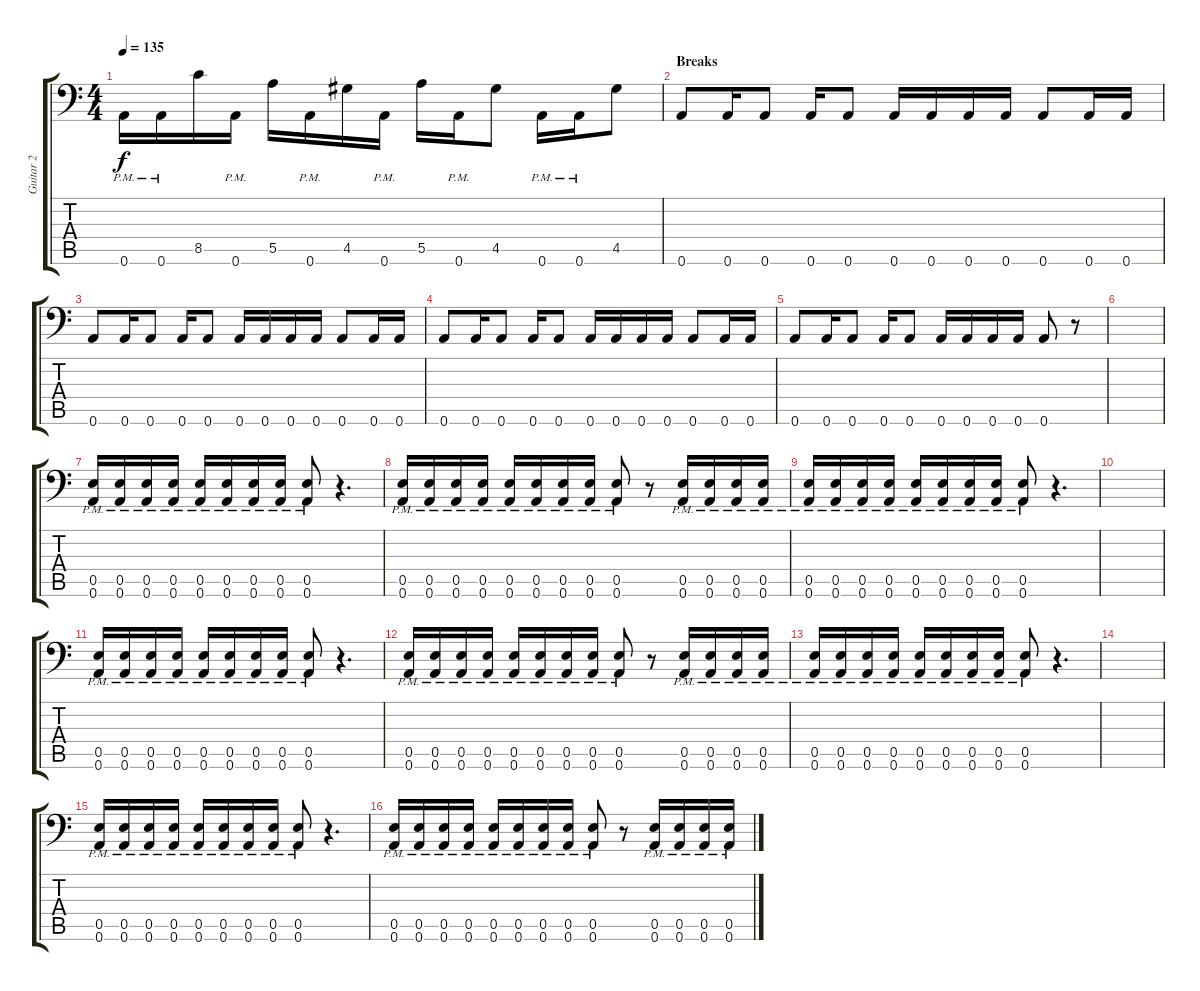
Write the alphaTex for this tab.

\track ("Guitar 2" "Guitar 2") {instrument distortionguitar}
\staff {score tabs}
\tuning (B3 Gb3 D3 A2 E2 A1) {hide}
\ts (4 4)
\tempo 135
\clef f4
\ks c
0.6{pm}.16{dy f} 0.6{pm}.16 8.5.16 0.6{pm}.16 5.5.16 0.6{pm}.16 4.5.16 0.6{pm}.16 5.5.16 0.6{pm}.16 4.5.8 0.6{pm}.16 0.6{pm}.16 4.5.8 |
\section ("" "Breaks")
0.6.8 0.6.16 0.6.8 0.6.16 0.6.8 0.6.16 0.6.16 0.6.16 0.6.16 0.6.8 0.6.16 0.6.16 |
0.6.8 0.6.16 0.6.8 0.6.16 0.6.8 0.6.16 0.6.16 0.6.16 0.6.16 0.6.8 0.6.16 0.6.16 |
0.6.8 0.6.16 0.6.8 0.6.16 0.6.8 0.6.16 0.6.16 0.6.16 0.6.16 0.6.8 0.6.16 0.6.16 |
0.6.8 0.6.16 0.6.8 0.6.16 0.6.8 0.6.16 0.6.16 0.6.16 0.6.16 0.6.8 r.8 |
|
(0.5{pm} 0.6{pm}).16 (0.5{pm} 0.6{pm}).16 (0.5{pm} 0.6{pm}).16 (0.5{pm} 0.6{pm}).16 (0.5{pm} 0.6{pm}).16 (0.5{pm} 0.6{pm}).16 (0.5{pm} 0.6{pm}).16 (0.5{pm} 0.6{pm}).16 (0.5{pm} 0.6{pm}).8 r.4{d} |
(0.5{pm} 0.6{pm}).16 (0.5{pm} 0.6{pm}).16 (0.5{pm} 0.6{pm}).16 (0.5{pm} 0.6{pm}).16 (0.5{pm} 0.6{pm}).16 (0.5{pm} 0.6{pm}).16 (0.5{pm} 0.6{pm}).16 (0.5{pm} 0.6{pm}).16 (0.5{pm} 0.6{pm}).8 r.8 (0.5{pm} 0.6{pm}).16 (0.5{pm} 0.6{pm}).16 (0.5{pm} 0.6{pm}).16 (0.5{pm} 0.6{pm}).16 |
(0.5{pm} 0.6{pm}).16 (0.5{pm} 0.6{pm}).16 (0.5{pm} 0.6{pm}).16 (0.5{pm} 0.6{pm}).16 (0.5{pm} 0.6{pm}).16 (0.5{pm} 0.6{pm}).16 (0.5{pm} 0.6{pm}).16 (0.5{pm} 0.6{pm}).16 (0.5{pm} 0.6{pm}).8 r.4{d} |
|
(0.5{pm} 0.6{pm}).16 (0.5{pm} 0.6{pm}).16 (0.5{pm} 0.6{pm}).16 (0.5{pm} 0.6{pm}).16 (0.5{pm} 0.6{pm}).16 (0.5{pm} 0.6{pm}).16 (0.5{pm} 0.6{pm}).16 (0.5{pm} 0.6{pm}).16 (0.5{pm} 0.6{pm}).8 r.4{d} |
(0.5{pm} 0.6{pm}).16 (0.5{pm} 0.6{pm}).16 (0.5{pm} 0.6{pm}).16 (0.5{pm} 0.6{pm}).16 (0.5{pm} 0.6{pm}).16 (0.5{pm} 0.6{pm}).16 (0.5{pm} 0.6{pm}).16 (0.5{pm} 0.6{pm}).16 (0.5{pm} 0.6{pm}).8 r.8 (0.5{pm} 0.6{pm}).16 (0.5{pm} 0.6{pm}).16 (0.5{pm} 0.6{pm}).16 (0.5{pm} 0.6{pm}).16 |
(0.5{pm} 0.6{pm}).16 (0.5{pm} 0.6{pm}).16 (0.5{pm} 0.6{pm}).16 (0.5{pm} 0.6{pm}).16 (0.5{pm} 0.6{pm}).16 (0.5{pm} 0.6{pm}).16 (0.5{pm} 0.6{pm}).16 (0.5{pm} 0.6{pm}).16 (0.5{pm} 0.6{pm}).8 r.4{d} |
|
(0.5{pm} 0.6{pm}).16 (0.5{pm} 0.6{pm}).16 (0.5{pm} 0.6{pm}).16 (0.5{pm} 0.6{pm}).16 (0.5{pm} 0.6{pm}).16 (0.5{pm} 0.6{pm}).16 (0.5{pm} 0.6{pm}).16 (0.5{pm} 0.6{pm}).16 (0.5{pm} 0.6{pm}).8 r.4{d} |
(0.5{pm} 0.6{pm}).16 (0.5{pm} 0.6{pm}).16 (0.5{pm} 0.6{pm}).16 (0.5{pm} 0.6{pm}).16 (0.5{pm} 0.6{pm}).16 (0.5{pm} 0.6{pm}).16 (0.5{pm} 0.6{pm}).16 (0.5{pm} 0.6{pm}).16 (0.5{pm} 0.6{pm}).8 r.8 (0.5{pm} 0.6{pm}).16 (0.5{pm} 0.6{pm}).16 (0.5{pm} 0.6{pm}).16 (0.5{pm} 0.6{pm}).16
